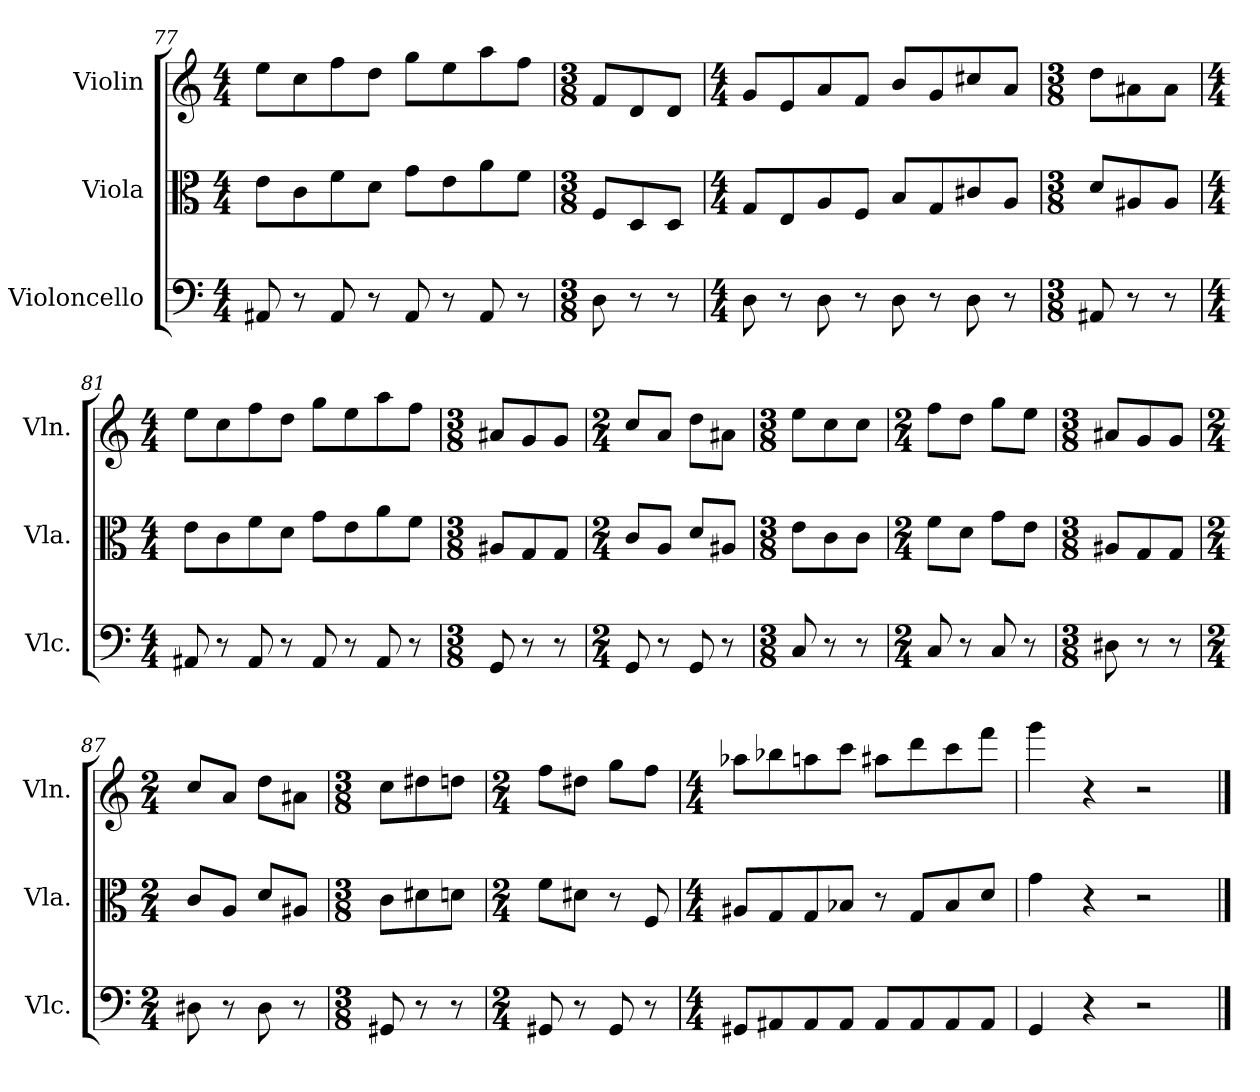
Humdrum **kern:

**kern	**kern	**kern
*part3	*part2	*part1
*staff3	*staff2	*staff1
*I"Violoncello	*I"Viola	*I"Violin
*I'Vlc.	*I'Vla.	*I'Vln.
*clefF4	*clefC3	*clefG2
*k[]	*k[]	*k[]
*M4/4	*M4/4	*M4/4
=77	=77	=77
8AA#X/	8e\L	8ee\L
8r	8c\	8cc\
8AA#/	8f\	8ff\
8r	8d\J	8dd\J
8AA#/	8g\L	8gg\L
8r	8e\	8ee\
8AA#/	8a\	8aa\
8r	8f\J	8ff\J
!!LO:LB:g=z
=78	=78	=78
*M3/8	*M3/8	*M3/8
8D\	8F/L	8f/L
8r	8D/	8d/
8r	8D/J	8d/J
=79	=79	=79
*M4/4	*M4/4	*M4/4
8D\	8G/L	8g/L
8r	8E/	8e/
8D\	8A/	8a/
8r	8F/J	8f/J
8D\	8B/L	8b/L
8r	8G/	8g/
8D\	8c#X/	8cc#X/
8r	8A/J	8a/J
=80	=80	=80
*M3/8	*M3/8	*M3/8
8AA#X/	8d/L	8dd\L
8r	8A#X/	8a#X\
8r	8A#/J	8a#\J
=81	=81	=81
*M4/4	*M4/4	*M4/4
8AA#X/	8e\L	8ee\L
8r	8c\	8cc\
8AA#/	8f\	8ff\
8r	8d\J	8dd\J
8AA#/	8g\L	8gg\L
8r	8e\	8ee\
8AA#/	8a\	8aa\
8r	8f\J	8ff\J
=82	=82	=82
*M3/8	*M3/8	*M3/8
8GG/	8A#X/L	8a#X/L
8r	8G/	8g/
8r	8G/J	8g/J
!!LO:LB:g=z
=83	=83	=83
*M2/4	*M2/4	*M2/4
8GG/	8c/L	8cc/L
8r	8A/J	8a/J
8GG/	8d/L	8dd\L
8r	8A#X/J	8a#X\J
=84	=84	=84
*M3/8	*M3/8	*M3/8
8C/	8e\L	8ee\L
8r	8c\	8cc\
8r	8c\J	8cc\J
=85	=85	=85
*M2/4	*M2/4	*M2/4
8C/	8f\L	8ff\L
8r	8d\J	8dd\J
8C/	8g\L	8gg\L
8r	8e\J	8ee\J
=86	=86	=86
*M3/8	*M3/8	*M3/8
8D#X\	8A#X/L	8a#X/L
8r	8G/	8g/
8r	8G/J	8g/J
=87	=87	=87
*M2/4	*M2/4	*M2/4
8D#X\	8c/L	8cc/L
8r	8A/J	8a/J
8D#\	8d/L	8dd\L
8r	8A#X/J	8a#X\J
=88	=88	=88
*M3/8	*M3/8	*M3/8
8GG#X/	8c\L	8cc\L
8r	8d#X\	8dd#X\
8r	8dn\J	8ddn\J
!!LO:LB:g=z
=89	=89	=89
*M2/4	*M2/4	*M2/4
8GG#X/	8f\L	8ff\L
8r	8d#X\J	8dd#X\J
8GG#/	8r	8gg\L
8r	8F/	8ff\J
=90	=90	=90
*M4/4	*M4/4	*M4/4
8GG#X/L	8A#X/L	8aa-X\L
8AA#X/	8G/	8bb-X\
8AA#/	8G/	8aan\
8AA#/J	8B-X/J	8ccc\J
8AA#/L	8r	8aa#X\L
8AA#/	8G/L	8ddd\
8AA#/	8B-/	8ccc\
8AA#/J	8d/J	8fff\J
=91	=91	=91
4GG/	4g\	4ggg\
4r	4r	4r
2r	2r	2r
==	==	==
*-	*-	*-
